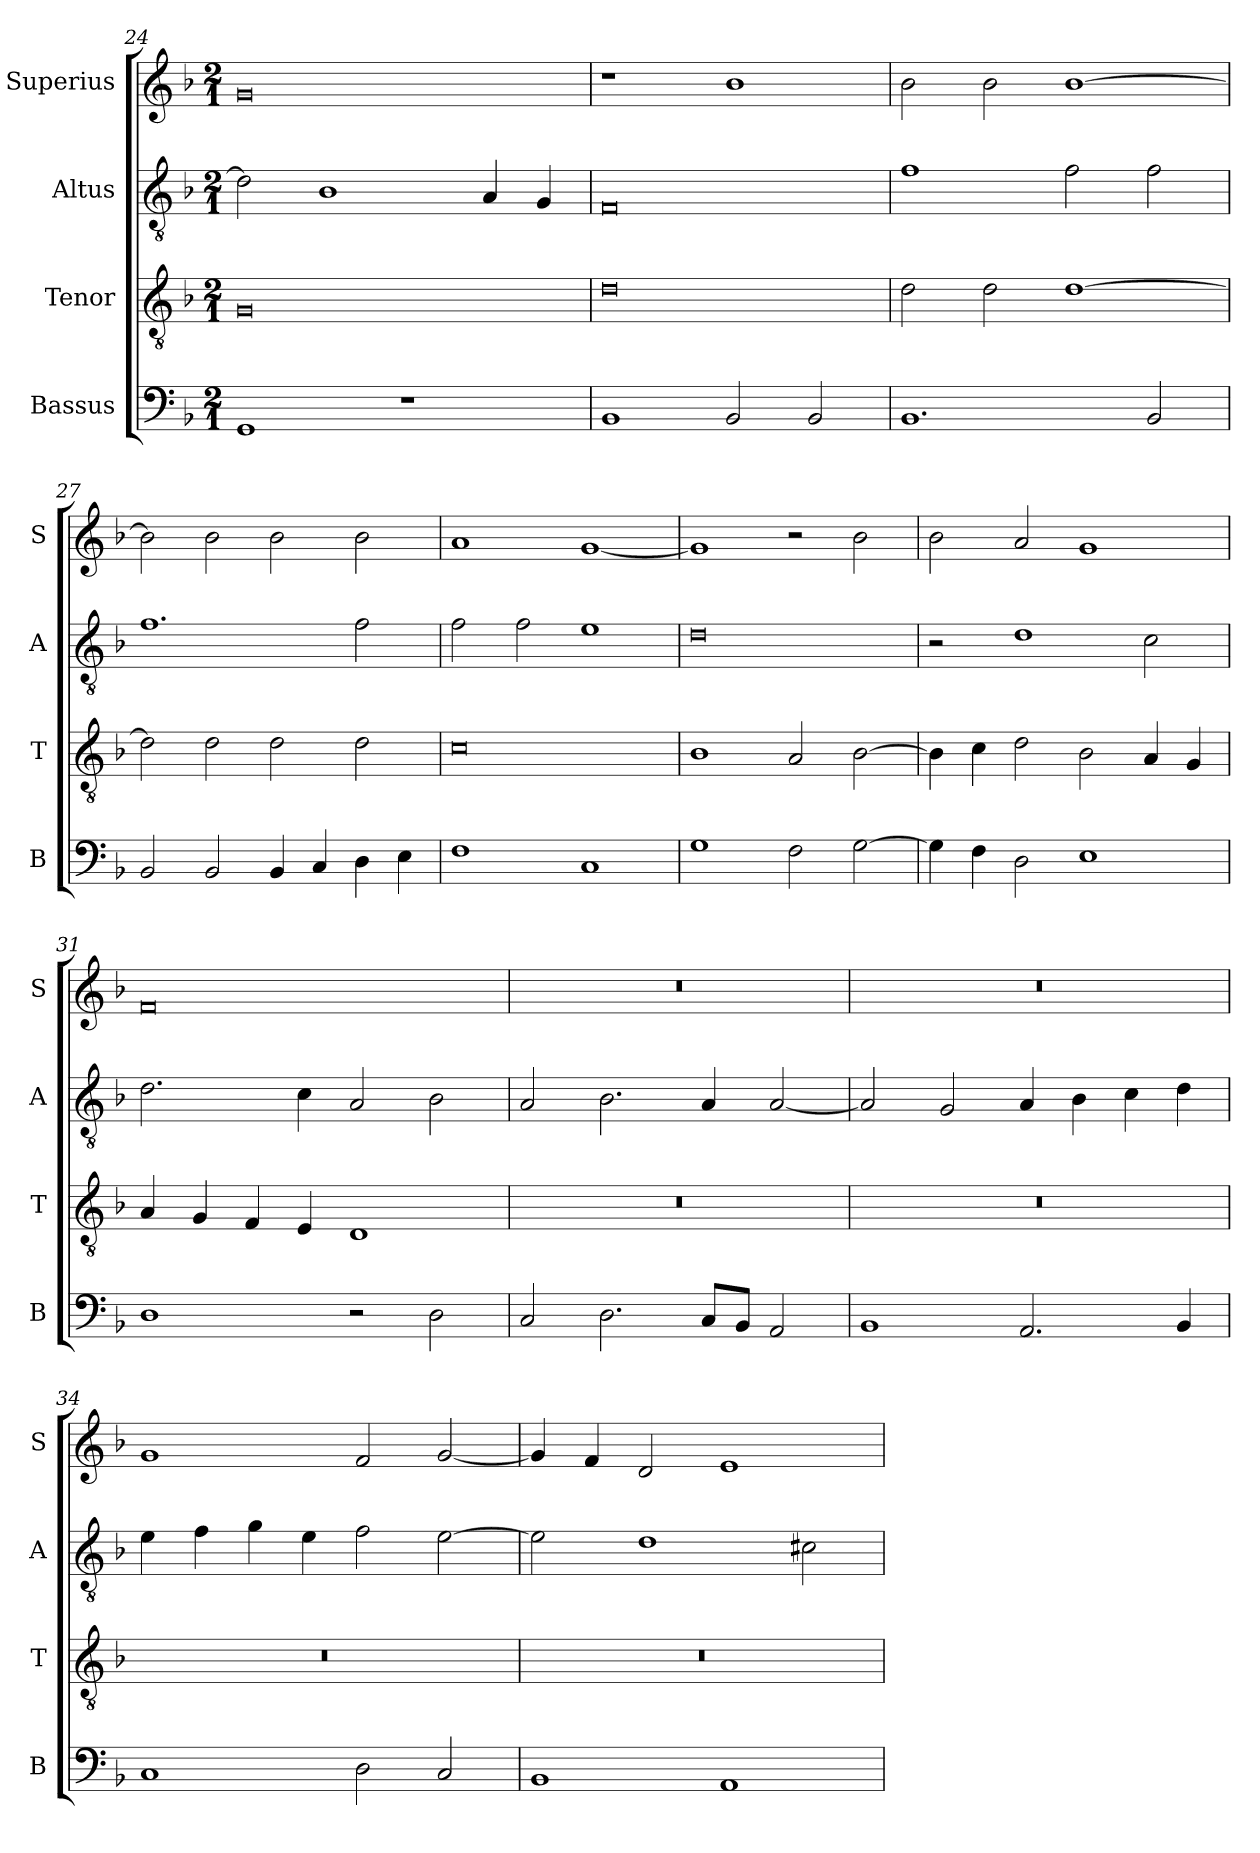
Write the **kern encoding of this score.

**kern	**kern	**kern	**kern
*part4	*part3	*part2	*part1
*staff4	*staff3	*staff2	*staff1
*I"Bassus	*I"Tenor	*I"Altus	*I"Superius
*I'B	*I'T	*I'A	*I'S
*clefF4	*clefGv2	*clefGv2	*clefG2
*k[b-]	*k[b-]	*k[b-]	*k[b-]
*F:	*F:	*F:	*F:
*M2/1	*M2/1	*M2/1	*M2/1
=24	=24	=24	=24
1GG	0G	2d]	0g
.	.	1B-	.
1r	.	.	.
.	.	4A	.
.	.	4G	.
=25	=25	=25	=25
1BB-	0d	0F	1r
2BB-	.	.	1b-
2BB-	.	.	.
=26	=26	=26	=26
1.BB-	2d	1f	2b-
.	2d	.	2b-
.	[1d	2f	[1b-
2BB-	.	2f	.
=27	=27	=27	=27
2BB-	2d]	1.f	2b-]
2BB-	2d	.	2b-
4BB-	2d	.	2b-
4C	.	.	.
4D	2d	2f	2b-
4E	.	.	.
=28	=28	=28	=28
1F	0c	2f	1a
.	.	2f	.
1C	.	1e	[1g
=29	=29	=29	=29
1G	1B-	0d	1g]
2F	2A	.	2r
[2G	[2B-	.	2b-
=30	=30	=30	=30
4G]	4B-]	2r	2b-
4F	4c	.	.
2D	2d	1d	2a
1E	2B-	.	1g
.	4A	2c	.
.	4G	.	.
=31	=31	=31	=31
1D	4A	2.d	0f
.	4G	.	.
.	4F	.	.
.	4E	4c	.
2r	1D	2A	.
2D	.	2B-	.
=32	=32	=32	=32
2C	0r	2A	0r
2.D	.	2.B-	.
8CL	.	4A	.
8BB-J	.	.	.
2AA	.	[2A	.
=33	=33	=33	=33
1BB-	0r	2A]	0r
.	.	2G	.
2.AA	.	4A	.
.	.	4B-	.
.	.	4c	.
4BB-	.	4d	.
=34	=34	=34	=34
1C	0r	4e	1g
.	.	4f	.
.	.	4g	.
.	.	4e	.
2D	.	2f	2f
2C	.	[2e	[2g
=35	=35	=35	=35
1BB-	0r	2e]	4g]
.	.	.	4f
.	.	1d	2d
1AA	.	.	1e
.	.	2c#X	.
=	=	=	=
*-	*-	*-	*-
